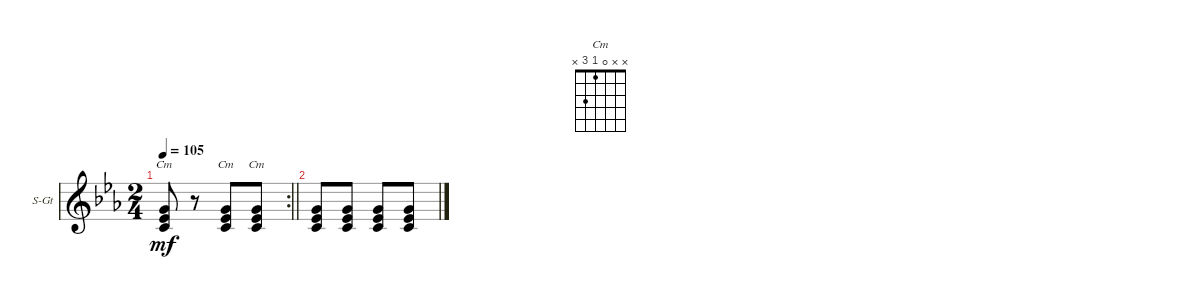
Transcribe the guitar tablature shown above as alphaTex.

\defaultSystemsLayout 4
\bracketExtendMode groupsimilarinstruments
\firstSystemTrackNameOrientation horizontal
\otherSystemsTrackNameOrientation horizontal
\track ("Steel Guitar" "S-Gt") {instrument acousticguitarsteel}
\staff {score}
\tuning (E4 B3 G3 D3 A2 E2)
\chord ("Cm" x x 0 1 3 x)
\rc 2
\ts (2 4)
\tempo 105
\clef g2
\barLineRight lightlight
\ks cminor
(3.5 1.4 0.3).8{ch "Cm" dy mf} r.8 (3.5 1.4 0.3).8{ch "Cm"} (3.5 1.4 0.3).8{ch "Cm"} |
(3.5 1.4 0.3).8 (3.5 1.4 0.3).8 (3.5 1.4 0.3).8 (3.5 1.4 0.3).8
